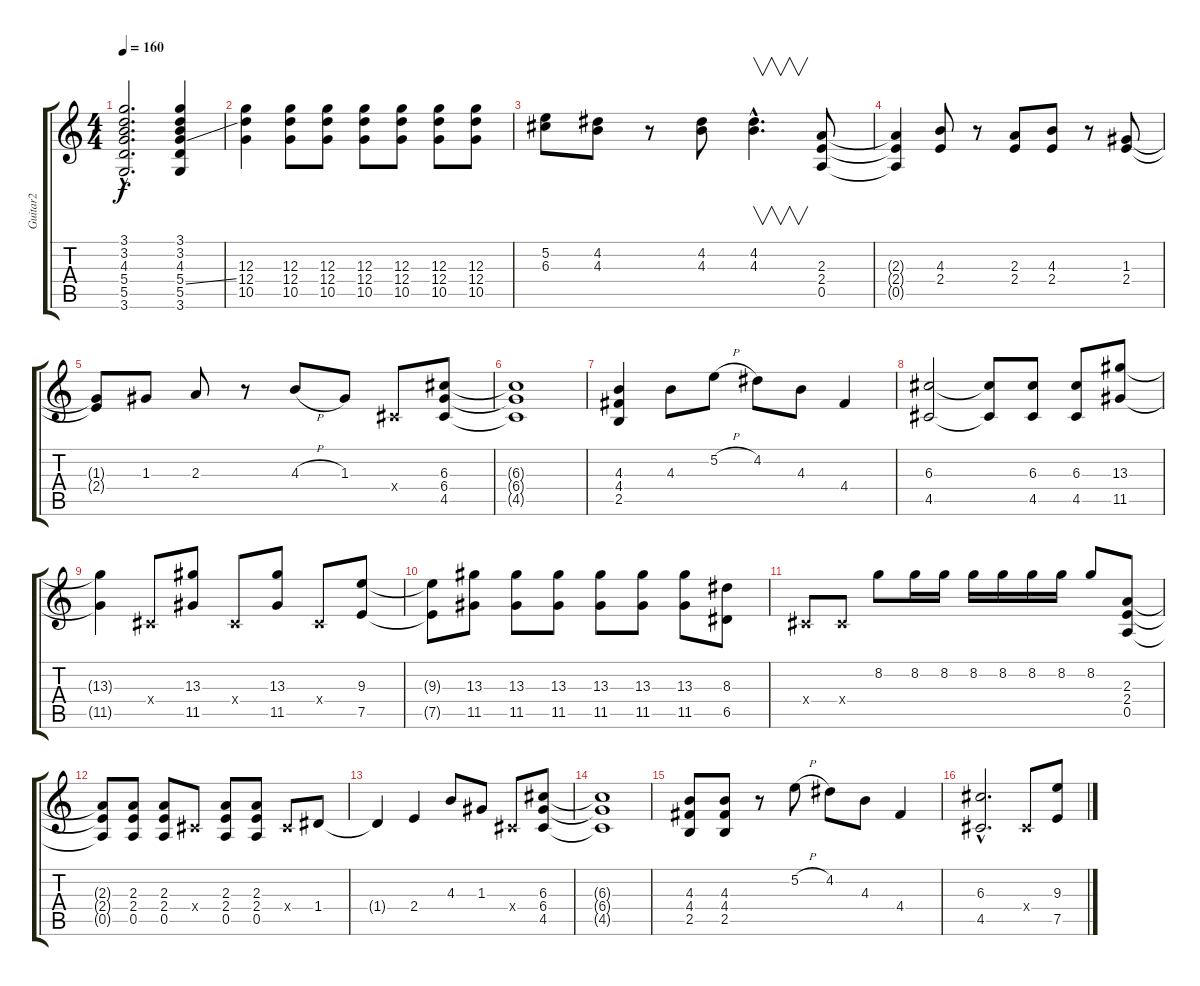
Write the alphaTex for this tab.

\track ("Guitar2" "Guitar2") {instrument overdrivenguitar}
\staff {score tabs}
\tuning (E4 B3 G3 D3 A2 E2) {hide}
\ts (4 4)
\tempo 160
\clef g2
\ks c
(3.1{hac t} 3.2{hac t} 4.3{hac t} 5.4{hac t} 5.5{hac t} 3.6{hac t}).2{d dy f} (3.1 3.2 4.3 5.4{ss} 5.5 3.6).4 |
(12.3 12.4 10.5).4 (12.3 12.4 10.5).8 (12.3 12.4 10.5).8 (12.3 12.4 10.5).8 (12.3 12.4 10.5).8 (12.3 12.4 10.5).8 (12.3 12.4 10.5).8 |
(5.2 6.3).8 (4.2 4.3).8 r.8 (4.2 4.3).8 (4.2{hac} 4.3{hac}).4{v d} (2.3 2.4 0.5).8 |
(2.3{t} 2.4{t} 0.5{t}).4 (4.3 2.4).8 r.8 (2.3 2.4).8 (4.3 2.4).8 r.8 (1.3 2.4).8 |
(1.3{t} 2.4{t}).8 1.3.8 2.3.8 r.8 4.3{h}.8 1.3.8 -1.4{x}.8 (6.3 6.4 4.5).8 |
(6.3{t} 6.4{t} 4.5{t}).1 |
(4.3 4.4 2.5).4 4.3.8 5.2{h}.8 4.2.8 4.3.8 4.4.4 |
(6.3 4.5).2 (6.3{t} 4.5{t}).8 (6.3 4.5).8 (6.3 4.5).8 (13.3 11.5).8 |
(13.3{t} 11.5{t}).4 -1.4{x}.8 (13.3 11.5).8 -1.4{x}.8 (13.3 11.5).8 -1.4{x}.8 (9.3 7.5).8 |
(9.3{t} 7.5{t}).8 (13.3 11.5).8 (13.3 11.5).8 (13.3 11.5).8 (13.3 11.5).8 (13.3 11.5).8 (13.3 11.5).8 (8.3 6.5).8 |
-1.4{x}.8 -1.4{x}.8 8.2.8 8.2.16 8.2.16 8.2.16 8.2.16 8.2.16 8.2.16 8.2.8 (2.3 2.4 0.5).8 |
(2.3{t} 2.4{t} 0.5{t}).8 (2.3 2.4 0.5).8 (2.3 2.4 0.5).8 -1.4{x}.8 (2.3 2.4 0.5).8 (2.3 2.4 0.5).8 -1.4{x}.8 1.4.8 |
1.4{t}.4 2.4.4 4.3.8 1.3.8 -1.4{x}.8 (6.3 6.4 4.5).8 |
(6.3{t} 6.4{t} 4.5{t}).1 |
(4.3 4.4 2.5).8 (4.3 4.4 2.5).8 r.8 5.2{h}.8 4.2.8 4.3.8 4.4.4 |
(6.3{hac} 4.5{hac}).2{d} -1.4{x}.8 (9.3 7.5).8
